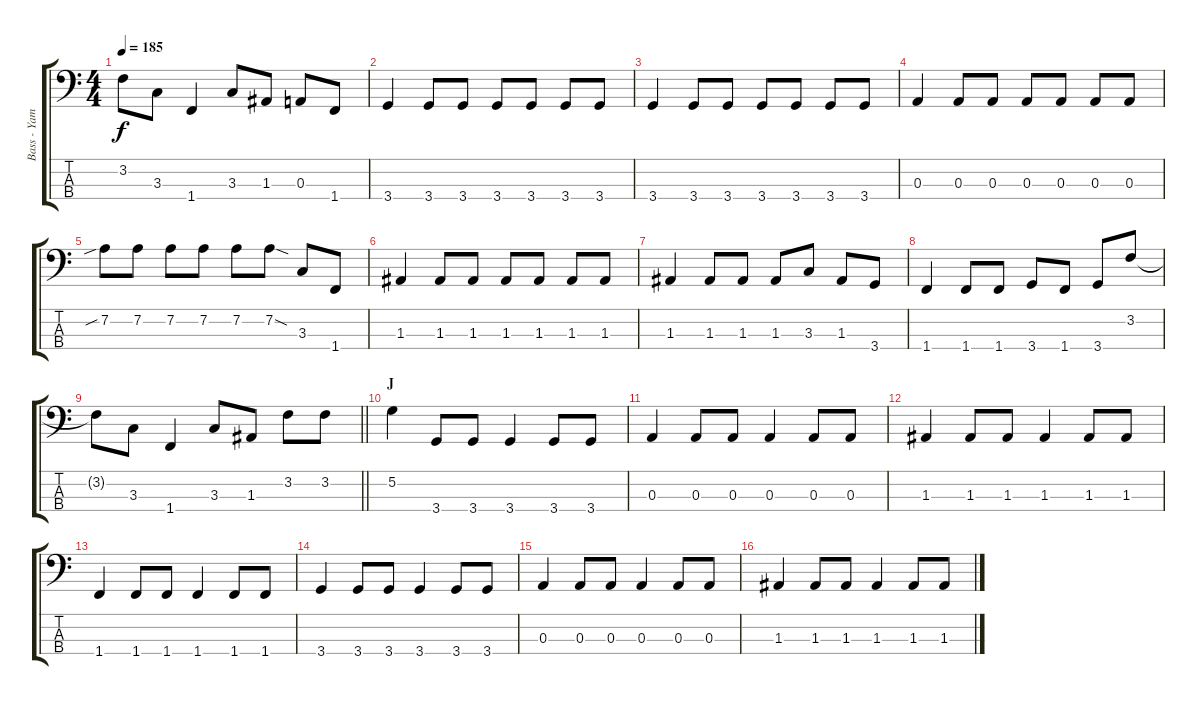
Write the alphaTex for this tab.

\track ("Bass - Yamada" "Bass - Yam") {instrument electricbasspick}
\staff {score tabs}
\tuning (G2 D2 A1 E1) {hide}
\ts (4 4)
\tempo 185
\clef f4
\ks c
3.2{t}.8{dy f} 3.3.8 1.4.4 3.3.8 1.3.8 0.3.8 1.4.8 |
3.4.4 3.4.8 3.4.8 3.4.8 3.4.8 3.4.8 3.4.8 |
3.4.4 3.4.8 3.4.8 3.4.8 3.4.8 3.4.8 3.4.8 |
0.3.4 0.3.8 0.3.8 0.3.8 0.3.8 0.3.8 0.3.8 |
7.2{sib}.8 7.2.8 7.2.8 7.2.8 7.2.8 7.2{sod}.8 3.3.8 1.4.8 |
1.3.4 1.3.8 1.3.8 1.3.8 1.3.8 1.3.8 1.3.8 |
1.3.4 1.3.8 1.3.8 1.3.8 3.3.8 1.3.8 3.4.8 |
1.4.4 1.4.8 1.4.8 3.4.8 1.4.8 3.4.8 3.2.8 |
\barLineRight lightlight
3.2{t}.8 3.3.8 1.4.4 3.3.8 1.3.8 3.2.8 3.2.8 |
\section ("" "J")
5.2.4 3.4.8 3.4.8 3.4.4 3.4.8 3.4.8 |
0.3.4 0.3.8 0.3.8 0.3.4 0.3.8 0.3.8 |
1.3.4 1.3.8 1.3.8 1.3.4 1.3.8 1.3.8 |
1.4.4 1.4.8 1.4.8 1.4.4 1.4.8 1.4.8 |
3.4.4 3.4.8 3.4.8 3.4.4 3.4.8 3.4.8 |
0.3.4 0.3.8 0.3.8 0.3.4 0.3.8 0.3.8 |
1.3.4 1.3.8 1.3.8 1.3.4 1.3.8 1.3.8
